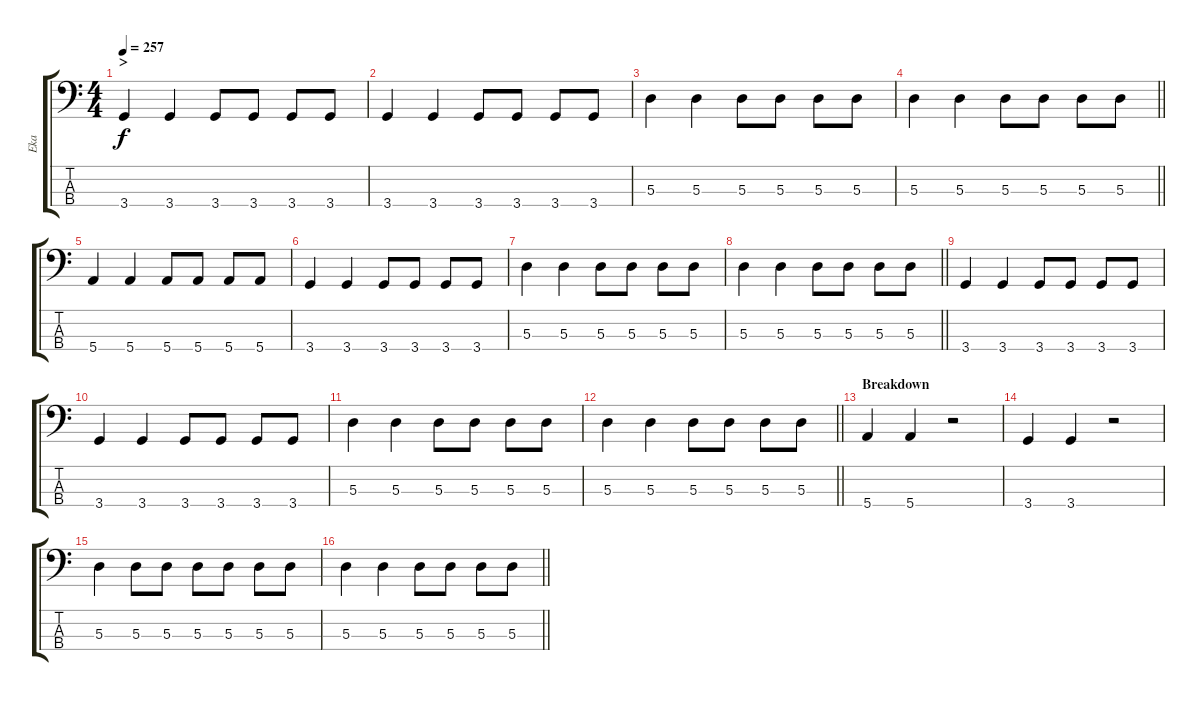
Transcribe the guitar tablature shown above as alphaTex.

\track ("Eka" "Eka") {instrument electricbasspick}
\staff {score tabs}
\tuning (G2 D2 A1 E1) {hide}
\ts (4 4)
\section ("" ">")
\tempo 257
\clef f4
\ks c
3.4.4{dy f} 3.4.4 3.4.8 3.4.8 3.4.8 3.4.8 |
3.4.4 3.4.4 3.4.8 3.4.8 3.4.8 3.4.8 |
5.3.4 5.3.4 5.3.8 5.3.8 5.3.8 5.3.8 |
\barLineRight lightlight
5.3.4 5.3.4 5.3.8 5.3.8 5.3.8 5.3.8 |
5.4.4 5.4.4 5.4.8 5.4.8 5.4.8 5.4.8 |
3.4.4 3.4.4 3.4.8 3.4.8 3.4.8 3.4.8 |
5.3.4 5.3.4 5.3.8 5.3.8 5.3.8 5.3.8 |
\barLineRight lightlight
5.3.4 5.3.4 5.3.8 5.3.8 5.3.8 5.3.8 |
3.4.4 3.4.4 3.4.8 3.4.8 3.4.8 3.4.8 |
3.4.4 3.4.4 3.4.8 3.4.8 3.4.8 3.4.8 |
5.3.4 5.3.4 5.3.8 5.3.8 5.3.8 5.3.8 |
\barLineRight lightlight
5.3.4 5.3.4 5.3.8 5.3.8 5.3.8 5.3.8 |
\section ("" "Breakdown")
5.4.4 5.4.4 r.2 |
3.4.4 3.4.4 r.2 |
5.3.4 5.3.8 5.3.8 5.3.8 5.3.8 5.3.8 5.3.8 |
\barLineRight lightlight
5.3.4 5.3.4 5.3.8 5.3.8 5.3.8 5.3.8
